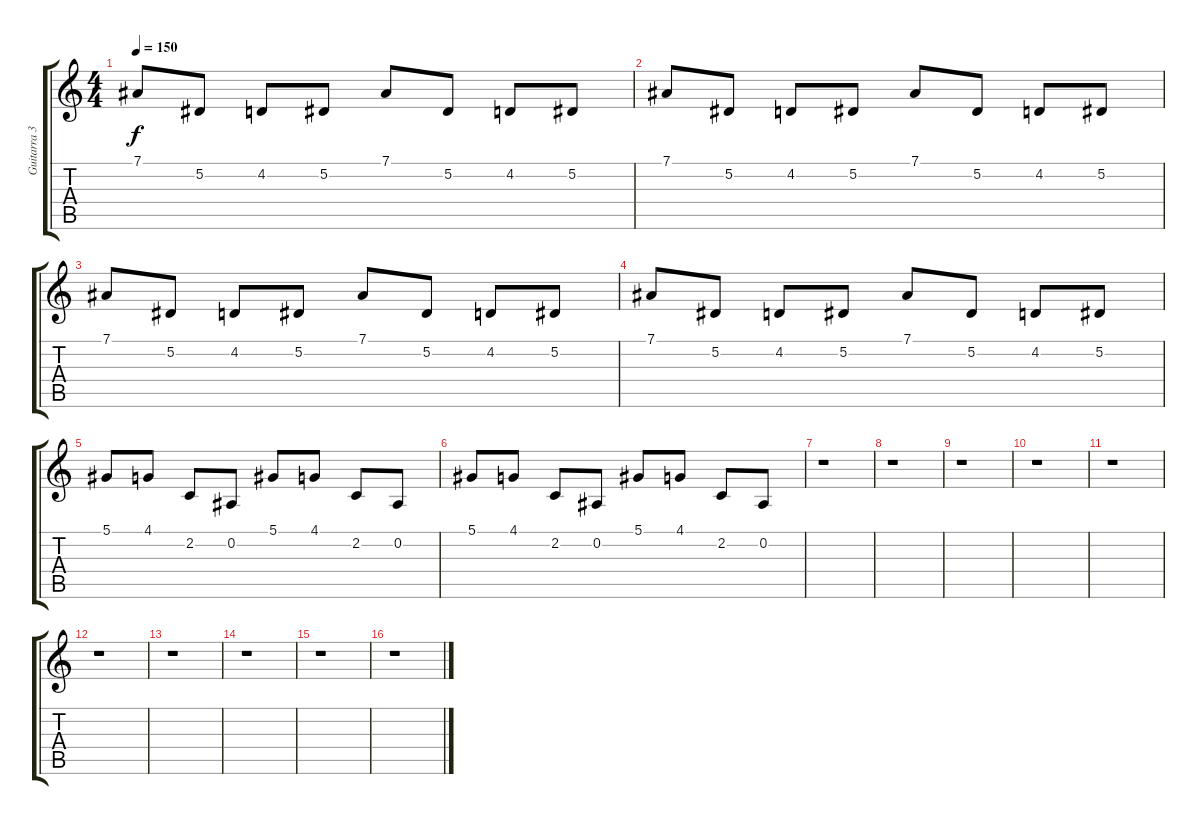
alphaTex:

\track ("Guitarra 3" "Guitarra 3") {instrument acousticgrandpiano}
\staff {score tabs}
\tuning (Eb4 Bb3 Gb3 Db3 Ab2 Eb2) {hide}
\ts (4 4)
\tempo 150
\clef g2
\ks c
7.1.8{dy f} 5.2.8 4.2.8 5.2.8 7.1.8 5.2.8 4.2.8 5.2.8 |
7.1.8 5.2.8 4.2.8 5.2.8 7.1.8 5.2.8 4.2.8 5.2.8 |
7.1.8 5.2.8 4.2.8 5.2.8 7.1.8 5.2.8 4.2.8 5.2.8 |
7.1.8 5.2.8 4.2.8 5.2.8 7.1.8 5.2.8 4.2.8 5.2.8 |
5.1.8 4.1.8 2.2.8 0.2.8 5.1.8 4.1.8 2.2.8 0.2.8 |
5.1.8 4.1.8 2.2.8 0.2.8 5.1.8 4.1.8 2.2.8 0.2.8 |
r.1 |
r.1 |
r.1 |
r.1 |
r.1 |
r.1 |
r.1 |
r.1 |
r.1 |
r.1
